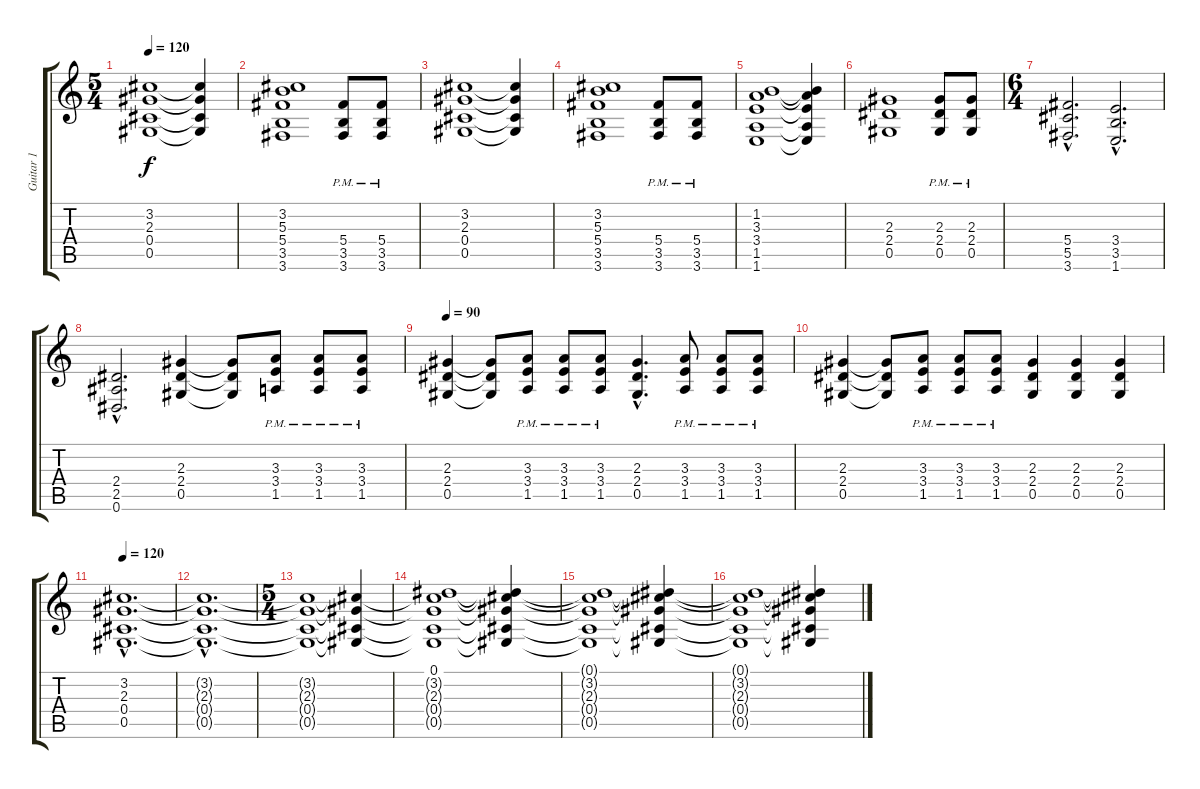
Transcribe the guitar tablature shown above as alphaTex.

\track ("Guitar 1" "Guitar 1") {instrument distortionguitar}
\staff {score tabs}
\tuning (Eb4 Bb3 Gb3 Db3 Ab2 Eb2) {hide}
\ts (5 4)
\tempo 120
\clef g2
\ks c
(3.2 2.3 0.4 0.5).1{dy f instrument distortionguitar} (3.2{t} 2.3{t} 0.4{t} 0.5{t}).4 |
(3.2 5.3 5.4 3.5 3.6).1 (5.4 3.5{pm} 3.6).8 (5.4 3.5{pm} 3.6).8 |
(3.2 2.3 0.4 0.5).1 (3.2{t} 2.3{t} 0.4{t} 0.5{t}).4 |
(3.2 5.3 5.4 3.5 3.6).1 (5.4 3.5{pm} 3.6).8 (5.4 3.5{pm} 3.6).8 |
(1.2 3.3 3.4 1.5 1.6).1 (1.2{t} 3.3{t} 3.4{t} 1.5{t} 1.6{t}).4 |
(2.3 2.4 0.5).1 (2.3 2.4 0.5{pm}).8 (2.3 2.4 0.5{pm}).8 |
\ts (6 4)
(5.4{hac} 5.5{hac} 3.6{hac}).2{d} (3.4{hac} 3.5{hac} 1.6{hac}).2{d} |
(2.4{hac} 2.5{hac} 0.6{hac}).2{d} (2.3 2.4 0.5).4 (2.3{t} 2.4{t} 0.5{t}).8 (3.3{pm} 3.4 1.5).8 (3.3{pm} 3.4 1.5).8 (3.3{pm} 3.4 1.5).8 |
\tempo 90
(2.3 2.4 0.5).4 (2.3{t} 2.4{t} 0.5{t}).8 (3.3{pm} 3.4 1.5).8 (3.3{pm} 3.4 1.5).8 (3.3{pm} 3.4 1.5).8 (2.3{hac} 2.4{hac} 0.5{hac}).4{d} (3.3{pm} 3.4 1.5).8 (3.3{pm} 3.4 1.5).8 (3.3{pm} 3.4 1.5).8 |
(2.3 2.4 0.5).4 (2.3{t} 2.4{t} 0.5{t}).8 (3.3{pm} 3.4 1.5).8 (3.3{pm} 3.4 1.5).8 (3.3{pm} 3.4 1.5).8 (2.3 2.4 0.5).4 (2.3 2.4 0.5).4 (2.3 2.4 0.5).4 |
\tempo 120
(3.2{hac} 2.3{hac} 0.4{hac} 0.5{hac}).1{d volume 0} |
(3.2{hac t} 2.3{hac t} 0.4{hac t} 0.5{hac t}).1{d} |
\ts (5 4)
(3.2{t} 2.3{t} 0.4{t} 0.5{t}).1 (3.2{t} 2.3{t} 0.4{t} 0.5{t}).4 |
(0.1 3.2{t} 2.3{t} 0.4{t} 0.5{t}).1 (0.1{t} 3.2{t} 2.3{t} 0.4{t} 0.5{t}).4 |
(0.1{t} 3.2{t} 2.3{t} 0.4{t} 0.5{t}).1 (0.1{t} 3.2{t} 2.3{t} 0.4{t} 0.5{t}).4 |
(0.1{t} 3.2{t} 2.3{t} 0.4{t} 0.5{t}).1 (0.1{t} 3.2{t} 2.3{t} 0.4{t} 0.5{t}).4
